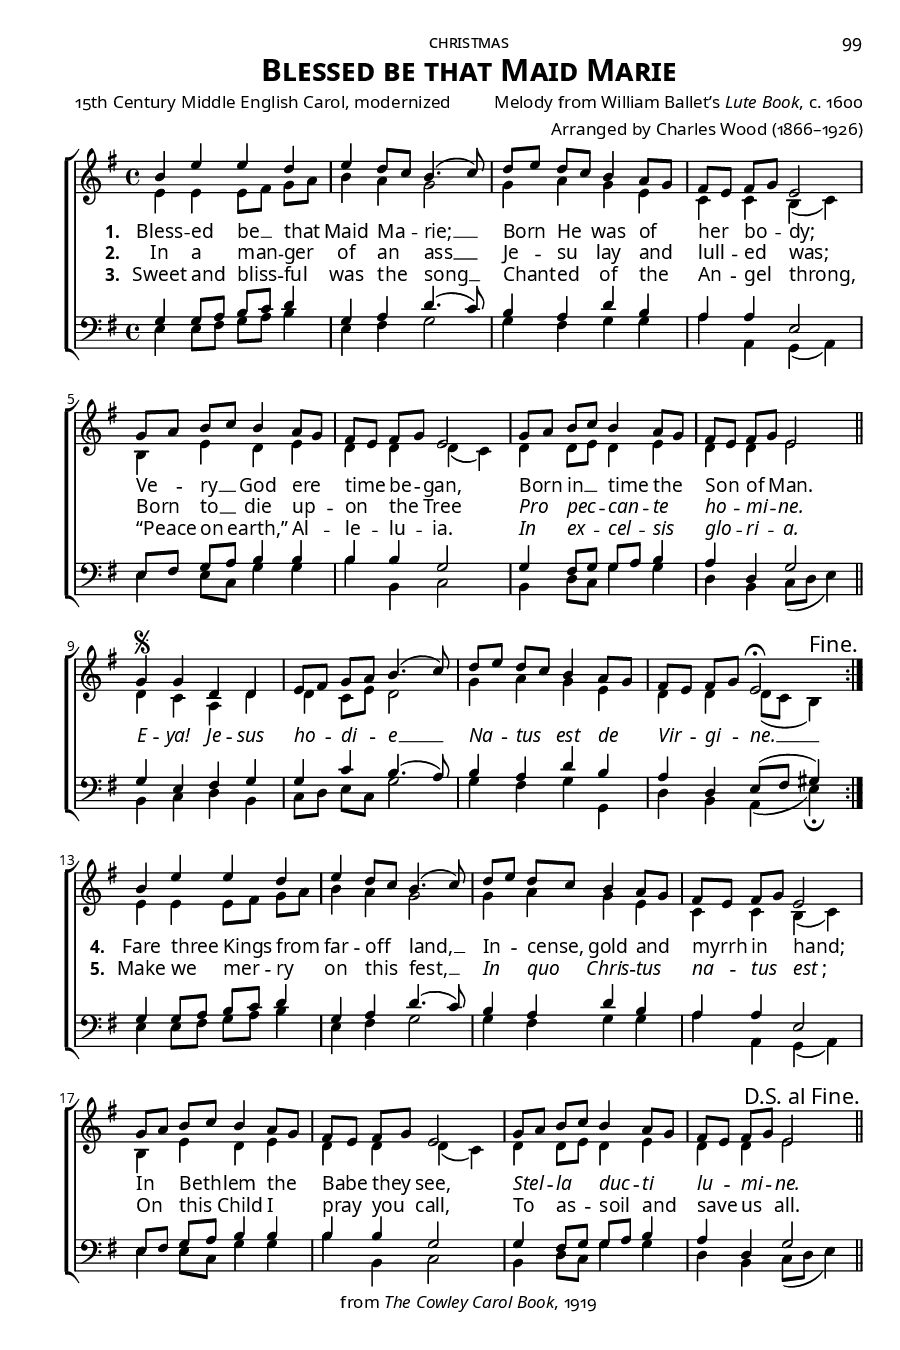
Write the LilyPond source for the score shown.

\version "2.14.2"
\include "util.ly"
\header {
  title = \markup{\override #'(font-name . "Garamond Premier Pro Semibold"){ \abs-fontsize #15 \smallCapsOldStyle"Blessed be that Maid Marie"}}
  poet = \markup\oldStyleNum"15th Century Middle English Carol, modernized"
  composer = \markup\concat {"Melody from William Ballet’s " \italic"Lute Book" \oldStyleNum", c. 1600"}
  arranger = \markup\oldStyleNum"Arranged by Charles Wood (1866–1926)"
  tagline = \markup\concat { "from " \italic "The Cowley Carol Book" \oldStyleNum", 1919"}
}
\paper {
  %print-all-headers = ##f
  paper-height = 9\in
  paper-width = 6\in
  indent = 0\in
  %system-system-spacing = #'((basic-distance . 10) (padding . 0))
  system-system-spacing =
    #'((basic-distance . 0)
       (minimum-distance . 0)
       (padding . -5)
       (stretchability . 100))
  ragged-last-bottom = ##f
  ragged-bottom = ##f
  two-sided = ##t
  inner-margin = 0.5\in
  outer-margin = 0.25\in
  top-margin = 0.25\in
  bottom-margin = 0.25\in
  first-page-number = #099
  print-first-page-number = ##t
  headerLine = \markup{\override #'(font-name . "Garamond Premier Pro") \smallCapsOldStyle"christmas"}
  oddHeaderMarkup = \markup\fill-line{
     \override #'(font-name . "Garamond Premier Pro")\abs-fontsize #8.5
     \combine 
        \fill-line{"" \on-the-fly #print-page-number-check-first
        \oldStylePageNum""
        }
        \fill-line{\headerLine}
  }
  evenHeaderMarkup = \markup {
     \override #'(font-name . "Garamond Premier Pro")\abs-fontsize #8.5
     \combine
        \on-the-fly #print-page-number-check-first
        \oldStylePageNum""
        \fill-line{\headerLine}
  }
}
#(set-global-staff-size 15) \paper{ #(define fonts (make-pango-font-tree "GoudyOlSt BT" "Garamond Premier Pro" "Garamond Premier Pro" (/ 15 20))) }
global = {
  \key g \major
  \time 4/4
  \autoBeamOff
}

sopMusic = \relative c' {
  b'4 e e d |
  e d8[ c] b4.( c8) |
  d[ e] d[ c] b4 a8[ g] |
  
  fis8[ e] fis[ g] e2 |
  g8[ a] b[ c] b4 a8[ g] |
  fis[ e] fis[ g] e2 |
  
  g8[ a] b[ c] b4 a8[ g] |
  fis[ e] fis[ g] e2 \bar "||" \break
  g4\segno g d d |
  
  e8[ fis] g[ a] b4.( c8) |
  d[ e] d[ c] b4 a8[ g] |
  fis[ e] fis[ g] e2\fermata \bar ":|" \break
  \once \override Score.RehearsalMark #'break-visibility = #end-of-line-visible
  \once \override Score.RehearsalMark #'self-alignment-X = #RIGHT
  \mark "Fine."
  
  
  b'4 e e d |
  e d8[ c] b4.( c8) |
  d[ e] d[ c] b4 a8[ g] |
  
  fis8[ e] fis[ g] e2 |
  g8[ a] b[ c] b4 a8[ g] |
  fis[ e] fis[ g] e2 |
  
  g8[ a] b[ c] b4 a8[ g] |
  fis[ e] fis[ g] e2 \bar "||"
  \once \override Score.RehearsalMark #'break-visibility = #end-of-line-visible
  \once \override Score.RehearsalMark #'self-alignment-X = #RIGHT
  \mark "D.S. al Fine."
}
sopWords = \lyricmode {
  
}

altoMusic = \relative c' {
  e4 e e8[ fis] g[ a] |
  b4 a g2 |
  g4 a g e |
  
  c c b( c) |
  b e d e |
  d d d( c) |
  
  d d8[ e] d4 e |
  d d e2 \bar "||"
  d4 c a d |
  
  d c8[ e] d2 |
  g4 a g e |
  d d d8([ c] b4) |
  
  
  
  
  e4 e e8[ fis] g[ a] |
  b4 a g2 |
  g4 a g e |
  
  c c b( c) |
  b e d e |
  d d d( c) |
  
  d d8[ e] d4 e |
  d d e2 \bar "||"
}
altoWords = \lyricmode {
  \dropLyricsIX
  \set stanza = #"1. "
  \set associatedVoice = "basses"
  Bless -- ed
  \set associatedVoice = "altos"
  be __ that 
  \unset associatedVoice
  Maid Ma -- rie; __
  Born He was of her \set associatedVoice = "altos" bo -- \unset associatedVoice dy;
  
  Ve -- ry __ God ere time be -- gan,
  \set associatedVoice = "tenors"
  Born in __
  \unset associatedVoice
  time the Son of Man.
  \markup\italic E -- \markup\italic ya! \markup\italic Je -- \markup\italic sus \markup\italic ho -- \markup\italic di -- \markup\italic e __
  \markup\italic Na -- \markup\italic tus \markup\italic est \markup\italic de \markup\italic Vir --
  \set associatedVoice = "tenors"
  \markup\italic gi -- \markup\italic ne. __
  
  
  
  
  \set stanza = #"4. "
  \set associatedVoice = "basses"
  Fare three
  \set associatedVoice = "altos"
  Kings from
  \unset associatedVoice
  far -- off land, __
  In -- cense, gold and myrrh \set associatedVoice = "altos" in \unset associatedVoice hand;
  In Beth -- lem the Babe they see,
  \set associatedVoice = "tenors"
  \markup\italic Stel -- \markup\italic la
  \unset associatedVoice
  \markup\italic duc -- \markup\italic ti \markup\italic lu -- \markup\italic mi -- \markup\italic ne.
}
altoWordsII = \lyricmode {
  \dropLyricsIX
%\markup\italic
  \set stanza = #"2. "
  \set associatedVoice = "basses"
  In a
  \set associatedVoice = "altos"
  man -- ger
  \unset associatedVoice
  of an ass __
  Je -- su lay and lull -- \set associatedVoice = "altos" ed \unset associatedVoice was;
  
  Born to __ die up -- on the Tree
  \set associatedVoice = "tenors"
  \markup\italic Pro \markup\italic pec --
  \unset associatedVoice
  \markup\italic can -- \markup\italic te \markup\italic ho -- \markup\italic mi -- \markup\italic ne.
  
  
  \repeat unfold 14 \skip1
  
  \set stanza = #"5. "
  \set associatedVoice = "basses"
  Make we
  \set associatedVoice = "altos"
  mer -- ry
  \unset associatedVoice
  on this fest, __
  \markup\italic In \markup\italic quo \markup\italic Chris -- \markup\italic tus \markup\italic na -- \set associatedVoice = "altos" \markup\italic tus \unset associatedVoice \markup{\italic "est" ";"}
  On this Child I pray you call,
  \set associatedVoice = "tenors"
  To as --
  \unset associatedVoice
  soil and save us all.
}
altoWordsIII = \lyricmode {
  \dropLyricsIX
  \set stanza = #"3. "
  \set associatedVoice = "basses"
  Sweet and
  \set associatedVoice = "altos"
  bliss -- ful
  \unset associatedVoice
  was the song __
  Chant -- ed of the An -- \set associatedVoice = "altos" gel \unset associatedVoice throng,
  
  “Peace on earth,” Al -- le -- lu -- ia.
  \set associatedVoice = "tenors"
  \markup\italic In \markup\italic ex --
  \unset associatedVoice
  \markup\italic cel -- \markup\italic sis \markup\italic glo -- \markup\italic ri -- \markup\italic a.
}
altoWordsIV = \lyricmode {
}
altoWordsV = \lyricmode {
}
altoWordsVI = \lyricmode {
  \set stanza = #"6. "
  \set ignoreMelismata = ##t
}
tenorMusic = \relative c' {
  g4 g8[ a] b[ c] d4 |
  g, a d4.( c8) |
  b4 a d b |
  
  a a e2 |
  e8[ fis] g[ a] b4 b |
  b b g2 |
  
  g4 fis8[ g] g[ a] b4 |
  a d, g2 \bar "||"
  g4 e fis g |
  
  g c b4.( a8) |
  b4 a d b |
  a d, e8[( fis] gis4) |
  
  
  
  
  g4 g8[ a] b[ c] d4 |
  g, a d4.( c8) |
  b4 a d b |
  
  a a e2 |
  e8[ fis] g[ a] b4 b |
  b b g2 |
  
  g4 fis8[ g] g[ a] b4 |
  a d, g2 \bar "||"
}
tenorWords = \lyricmode {

}

bassMusic = \relative c {
  e4 e8[ fis] g[ a] b4 |
  e, fis g2 |
  g4 fis g g |
  
  a a, g( a) |
  e' e8[ c] g'4 g |
  b b, c2 |
  
  b4 d8[ c] g'4 g |
  d b c8([ d] e4) \bar "||"
  b4 c d b |
  
  c8[ d] e[ c] g'2 |
  g4 fis g g, |
  d' b a4( e')\fermata |
  
  
  
  
  e4 e8[ fis] g[ a] b4 |
  e, fis g2 |
  g4 fis g g |
  
  a a, g( a) |
  e' e8[ c] g'4 g |
  b b, c2 |
  
  b4 d8[ c] g'4 g |
  d b c8([ d] e4) \bar "||"
}
bassWords = \lyricmode {

}

pianoRH = \relative c' {
  
}
pianoLH = \relative c' {
  
}

\score {
  <<
   \new ChoirStaff <<
    \new Staff = women <<
      \new Voice = "sopranos" { \voiceOne << \global \sopMusic >> }
      \new Voice = "altos" { \voiceTwo << \global \altoMusic >> }
    >>
    \new Lyrics \with { alignAboveContext = #"women" \override VerticalAxisGroup #'nonstaff-relatedstaff-spacing = #'((basic-distance . 1))} \lyricsto "sopranos" \sopWords
   \new Staff = men <<
      \clef bass
      \new Voice = "tenors" { \voiceOne << \global \tenorMusic >> }
      \new Voice = "basses" { \voiceTwo << \global \bassMusic >> }
    >>
    \new Lyrics = "altosVI"  \with { alignBelowContext = #"women" } \lyricsto "sopranos" \altoWordsVI
    \new Lyrics = "altosV"  \with { alignBelowContext = #"women" } \lyricsto "sopranos" \altoWordsV
    \new Lyrics = "altosIV"  \with { alignBelowContext = #"women" } \lyricsto "sopranos" \altoWordsIV
    \new Lyrics = "altosIII"  \with { alignBelowContext = #"women" } \lyricsto "sopranos" \altoWordsIII
    \new Lyrics = "altosII"  \with { alignBelowContext = #"women" } \lyricsto "sopranos" \altoWordsII
    \new Lyrics = "altos"  \with { alignBelowContext = #"women" \override VerticalAxisGroup #'nonstaff-relatedstaff-spacing = #'((padding . -0.5))} \lyricsto "sopranos" \altoWords
    \new Lyrics \with { alignAboveContext = #"men" \override VerticalAxisGroup #'nonstaff-relatedstaff-spacing = #'((basic-distance . 1)) } \lyricsto "tenors" \tenorWords
    \new Lyrics \with { alignBelowContext = #"men" \override VerticalAxisGroup #'nonstaff-relatedstaff-spacing = #'((basic-distance . 1)) } \lyricsto "basses" \bassWords
  >>
%    \new PianoStaff << \new Staff { \new Voice { \pianoRH } } \new Staff { \clef "bass" \pianoLH } >>
  >>
  \layout {
    \context {
      \Score
      %\override SpacingSpanner #'base-shortest-duration = #(ly:make-moment 1 8)
      %\override SpacingSpanner #'common-shortest-duration = #(ly:make-moment 1 4)
    }
    \context {
      % Remove all empty staves
      % \Staff \RemoveEmptyStaves \override VerticalAxisGroup #'remove-first = ##t
    }
  }
  \midi {
    \tempo 4 = 90
    \set Staff.midiInstrument = "flute"
  
    \context {
      \Voice
      \remove "Dynamic_performer"
    }
  }
}
